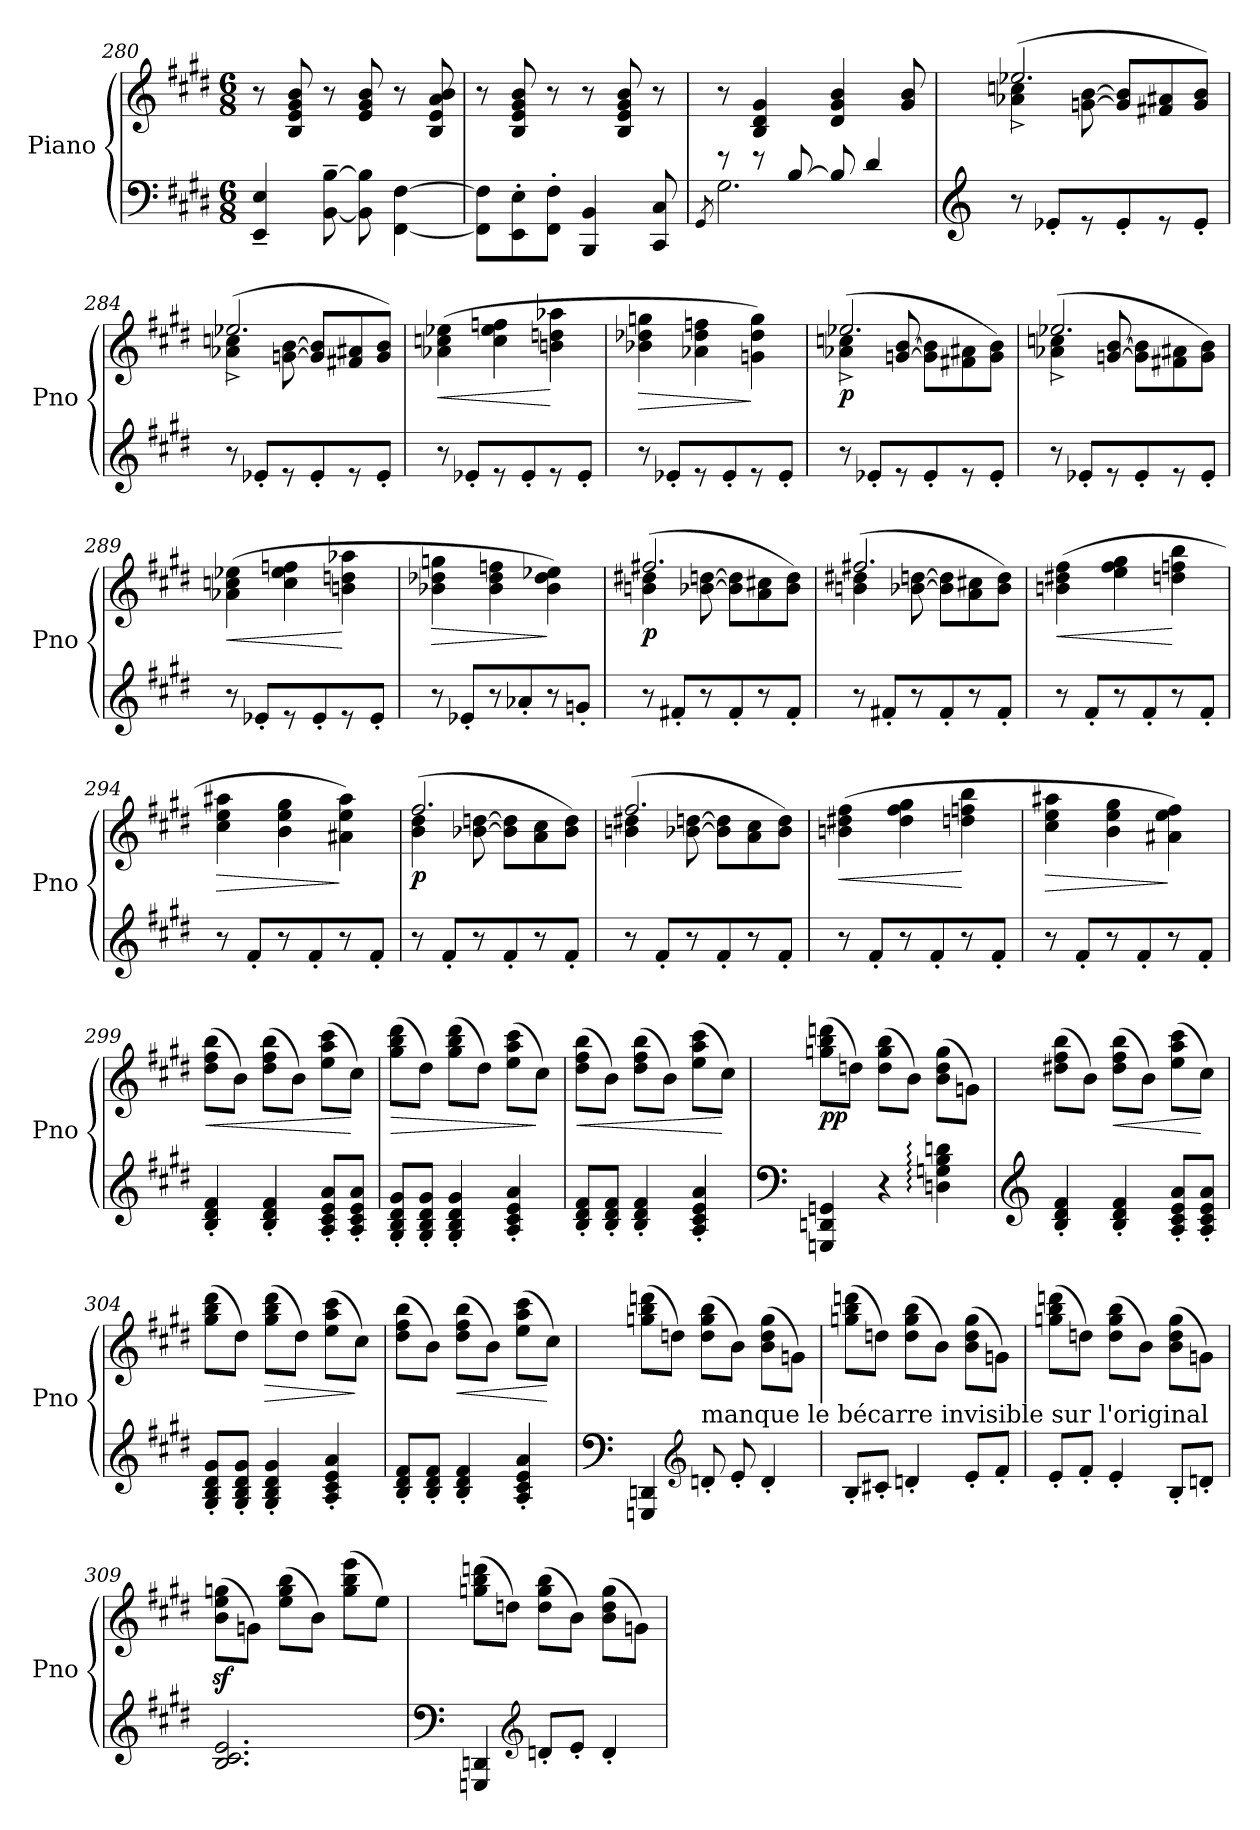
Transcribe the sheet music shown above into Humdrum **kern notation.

**kern	**kern	**dynam
*part1	*part1	*part1
*staff2	*staff1	*staff1/2
*I"Piano	*	*
*I'Pno	*	*
*clefF4	*clefG2	*
*k[f#c#g#d#]	*k[f#c#g#d#]	*
*M6/8	*M6/8	*
=280	=280	=280
4EE/~ 4E/~	8r	.
.	8B/ 8e/ 8g#/ 8b/	.
[8BB\~ [8B\~	8r	.
8BB\] 8B\]	8e/ 8g#/ 8b/	.
[4FF#\ [4F#\	8r	.
.	8B/ 8e/ 8a/ 8b/	.
=281	=281	=281
8FF#\] 8F#\]L	8r	.
8EE\' 8E\'	8B/ 8e/ 8g#/ 8b/	.
8FF#\' 8F#\'J	8r	.
4BBB/ 4BB/	8r	.
.	8B/ 8e/ 8g#/ 8b/	.
8CC#/ 8C#/	8r	.
=282	=282	=282
*^	*	*
.	8qGG#/	.	.
8r	2.G#\	8r	.
8r	.	4B/ 4d#/ 4g#/	.
[8B/	.	.	.
8B/]	.	4d#/ 4g#/ 4b/	.
4d#/	.	.	.
.	.	8g#/ 8b/	.
*v	*v	*	*
!!LO:PB:g=z
=283	=283	=283
*clefG2	*	*
*	*^	*
8r	(>4a-X\ 4ccn\	2.ee-X^/	.
8e-X'/L	.	.	.
8r	[8gn\ [8b\	.	.
8e-'/	8g/] 8b/]L	.	.
8r	8f#X/ 8a#X/	.	.
8e-'/J	8g/ 8b/J)	.	.
=284	=284	=284	=284
8r	(>4a-X\ 4ccn\	2.ee-X^/	.
8e-X'/L	.	.	.
8r	[8gn\ [8b\	.	.
8e-'/	8g/] 8b/]L	.	.
8r	8f#X/ 8a#X/	.	.
8e-'/J	8g/ 8b/J)	.	.
*	*v	*v	*
=285	=285	=285
!	!	!LO:HP:b
8r	(>4a-X\ 4ccn\ 4ee-X\	<
8e-X'/L	.	.
8r	4cc\ 4ee-\ 4ffn\	.
8e-'/	.	.
8r	4bn\ 4ddn\ 4aa-X\	[
8e-'/J	.	.
=286	=286	=286
!	!	!LO:HP:b
8r	4b-X\ 4dd-X\ 4ggn\	>
8e-X'/L	.	.
8r	4a-X\ 4dd-\ 4ffn\	.
8e-'/	.	.
8r	4gn\ 4dd-\ 4gg\)	]
8e-'/J	.	.
=287	=287	=287
*	*^	*
!	!	!	!LO:DY:b
8r	(<4a-X\ 4ccn\	2.ee-X^/	p
8e-X'/L	.	.	.
8r	[8gn/ [8b/	.	.
8e-'/	8g\] 8b\]L	.	.
8r	8f#X\ 8a#X\	.	.
8e-'/J	8g\ 8b\J)	.	.
!!LO:PB:g=z	!!
=288	=288	=288	=288
8r	(<4a-X\ 4ccn\	2.ee-X^/	.
8e-X'/L	.	.	.
8r	[8gn/ [8b/	.	.
8e-'/	8g\] 8b\]L	.	.
8r	8f#X\ 8a#X\	.	.
8e-'/J	8g\ 8b\J)	.	.
*	*v	*v	*
=289	=289	=289
!	!	!LO:HP:b
8r	(>4a-X\ 4ccn\ 4ee-X\	<
8e-X'/L	.	.
8r	4cc\ 4ee-\ 4ffn\	.
8e-'/	.	.
8r	4bn\ 4ddn\ 4aa-X\	[
8e-'/J	.	.
=290	=290	=290
!	!	!LO:HP:b
8r	4b-X\ 4dd-X\ 4ggn\	>
8e-X'/L	.	.
8r	4b-\ 4dd-\ 4ffn\	.
8a-X'/	.	.
8r	4b-\ 4dd-\ 4ee-X\)	]
8gn'/J	.	.
=291	=291	=291
*	*^	*
!	!	!	!LO:DY:b
8r	(<4bn\ 4dd#X\	2.ff#X/	p
8f#X'/L	.	.	.
8r	[8b-X\ [8ddn\	.	.
8f#'/	8b-\] 8dd\]L	.	.
8r	8a\ 8cc#X\	.	.
8f#'/J	8b-\ 8dd\J)	.	.
=292	=292	=292	=292
8r	(<4bn\ 4dd#X\	2.ff#X/	.
8f#X'/L	.	.	.
8r	[8b-X\ [8ddn\	.	.
8f#'/	8b-\] 8dd\]L	.	.
8r	8a\ 8cc#X\	.	.
8f#'/J	8b-\ 8dd\J)	.	.
*	*v	*v	*
!!LO:LB:g=z
=293	=293	=293
!	!	!LO:HP:b
8r	(>4bn\ 4dd#X\ 4ff#\	<
8f#'/L	.	.
8r	4ee\ 4ff#\ 4gg#\	.
8f#'/	.	.
8r	4ddn\ 4ffn\ 4bb\	[
8f#'/J	.	.
=294	=294	=294
!	!	!LO:HP:b
8r	4cc#\ 4ee\ 4aa#X\	>
8f#'/L	.	.
8r	4b\ 4ee\ 4gg#\	.
8f#'/	.	.
8r	4a#X\ 4ee\ 4aa#\)	]
8f#'/J	.	.
=295	=295	=295
*	*^	*
!	!	!	!LO:DY:b
8r	(<4b\ 4dd#\	2.ff#/	p
8f#'/L	.	.	.
8r	[8b-X\ [8ddn\	.	.
8f#'/	8b-\] 8dd\]L	.	.
8r	8a\ 8cc#\	.	.
8f#'/J	8b-\ 8dd\J)	.	.
=296	=296	=296	=296
8r	(<4bn\ 4dd#X\	2.ff#/	.
8f#'/L	.	.	.
8r	[8b-X\ [8ddn\	.	.
8f#'/	8b-\] 8dd\]L	.	.
8r	8a\ 8cc#\	.	.
8f#'/J	8b-\ 8dd\J)	.	.
*	*v	*v	*
=297	=297	=297
!	!	!LO:HP:b
8r	(>4bn\ 4dd#X\ 4ff#\	<
8f#'/L	.	.
8r	4dd#\ 4ff#\ 4gg#\	.
8f#'/	.	.
8r	4ddn\ 4ffn\ 4bb\	[
8f#'/J	.	.
=298	=298	=298
!	!	!LO:HP:b
8r	4cc#\ 4ee\ 4aa#X\	>
8f#'/L	.	.
8r	4b\ 4ee\ 4gg#\	.
8f#'/	.	.
8r	4a#X\ 4ee\ 4ff#\)	]
8f#'/J	.	.
!!LO:PB:g=z
=299	=299	=299
!	!	!LO:HP:b
4B/' 4d#/' 4f#/'	(>8dd#\ 8ff#\ 8bb\L	<
.	8b\J)	.
4B/' 4d#/' 4f#/'	(>8dd#\ 8ff#\ 8bb\L	.
.	8b\J)	.
8A/' 8c#/' 8e/' 8a/'L	(>8ee\ 8aa\ 8ccc#\L	.
8A/' 8c#/' 8e/' 8a/'J	8cc#\J)	[
=300	=300	=300
!	!	!LO:HP:b
8G#/' 8B/' 8d#/' 8g#/'L	(>8gg#\ 8bb\ 8ddd#\L	>
8G#/' 8B/' 8d#/' 8g#/'J	8dd#\J)	.
4G#/' 4B/' 4d#/' 4g#/'	(>8gg#\ 8bb\ 8ddd#\L	.
.	8dd#\J)	.
4A/' 4c#/' 4e/' 4a/'	(>8ee\ 8aa\ 8ccc#\L	.
.	8cc#\J)	]
=301	=301	=301
!	!	!LO:HP:b
8B/' 8d#/' 8f#/'L	(>8dd#\ 8ff#\ 8bb\L	<
8B/' 8d#/' 8f#/'J	8b\J)	.
4B/' 4d#/' 4f#/'	(>8dd#\ 8ff#\ 8bb\L	.
.	8b\J)	.
4A/' 4c#/' 4e/' 4a/'	(>8ee\ 8aa\ 8ccc#\L	.
.	8cc#\J)	[
=302	=302	=302
*clefF4	*	*
!	!	!LO:DY:b
4GGGn/ 4DDn/ 4GGn/	(>8ggn\ 8bb\ 8dddn\L	pp
.	8ddn\J)	.
4r	(>8dd\ 8gg\ 8bb\L	.
.	8b\J)	.
4Dn\: 4Gn\: 4B\: 4dn\:	(>8b\ 8dd\ 8gg\L	.
.	8gn\J)	.
=303	=303	=303
*clefG2	*	*
4B/' 4d#/' 4f#/'	(>8dd#X\ 8ff#\ 8bb\L	.
.	8b\J)	.
!	!	!LO:HP:b
4B/' 4d#/' 4f#/'	(>8dd#\ 8ff#\ 8bb\L	<
.	8b\J)	.
8A/' 8c#/' 8e/' 8a/'L	(>8ee\ 8aa\ 8ccc#\L	.
8A/' 8c#/' 8e/' 8a/'J	8cc#\J)	[
=304	=304	=304
8G#/' 8B/' 8d#/' 8g#/'L	(>8gg#\ 8bb\ 8ddd#\L	.
8G#/' 8B/' 8d#/' 8g#/'J	8dd#\J)	.
!	!	!LO:HP:b
4G#/' 4B/' 4d#/' 4g#/'	(>8gg#\ 8bb\ 8ddd#\L	>
.	8dd#\J)	.
4A/' 4c#/' 4e/' 4a/'	(>8ee\ 8aa\ 8ccc#\L	.
.	8cc#\J)	]
!!LO:PB:g=z
=305	=305	=305
8B/' 8d#/' 8f#/'L	(>8dd#\ 8ff#\ 8bb\L	.
8B/' 8d#/' 8f#/'J	8b\J)	.
!	!	!LO:HP:b
4B/' 4d#/' 4f#/'	(>8dd#\ 8ff#\ 8bb\L	<
.	8b\J)	.
4A/' 4c#/' 4e/' 4a/'	(>8ee\ 8aa\ 8ccc#\L	.
.	8cc#\J)	[
=306	=306	=306
*clefF4	*	*
4GGGn/ 4DDn/	(>8ggn\ 8bb\ 8dddn\L	.
.	8ddn\J)	.
*clefG2	*	*
!LO:TX:a:t=manque le bécarre invisible sur  l'original	!	!
8dn'/	(>8dd\ 8gg\ 8bb\L	.
8e'/	8b\J)	.
4d'/	(>8b\ 8dd\ 8gg\L	.
.	8gn\J)	.
=307	=307	=307
8B'/L	(>8ggn\ 8bb\ 8dddn\L	.
8c#X'/J	8ddn\J)	.
4dn'/	(>8dd\ 8gg\ 8bb\L	.
.	8b\J)	.
8e'/L	(>8b\ 8dd\ 8gg\L	.
8f#'/J	8gn\J)	.
=308	=308	=308
8e'/L	(>8ggn\ 8bb\ 8dddn\L	.
8f#'/J	8ddn\J)	.
4e'/	(>8dd\ 8gg\ 8bb\L	.
.	8b\J)	.
8B'/L	(>8b\ 8dd\ 8gg\L	.
8dn'/J	8gn\J)	.
=309	=309	=309
2.B/ 2.c#/ 2.e/	(>8b\z< 8ee\z< 8ggn\z<L	.
.	8gn\J)	.
.	(>8ee\ 8gg\ 8bb\L	.
.	8b\J)	.
.	(>8gg\ 8bb\ 8eee\L	.
.	8ee\J)	.
!!LO:LB:g=z
=310	=310	=310
*clefF4	*	*
4GGGn/ 4DDn/	(>8ggn\ 8bb\ 8dddn\L	.
.	8ddn\J)	.
*clefG2	*	*
8dn'/L	(>8dd\ 8gg\ 8bb\L	.
8e'/J	8b\J)	.
4d'/	(>8b\ 8dd\ 8gg\L	.
.	8gn\J)	.
=	=	=
*-	*-	*-
